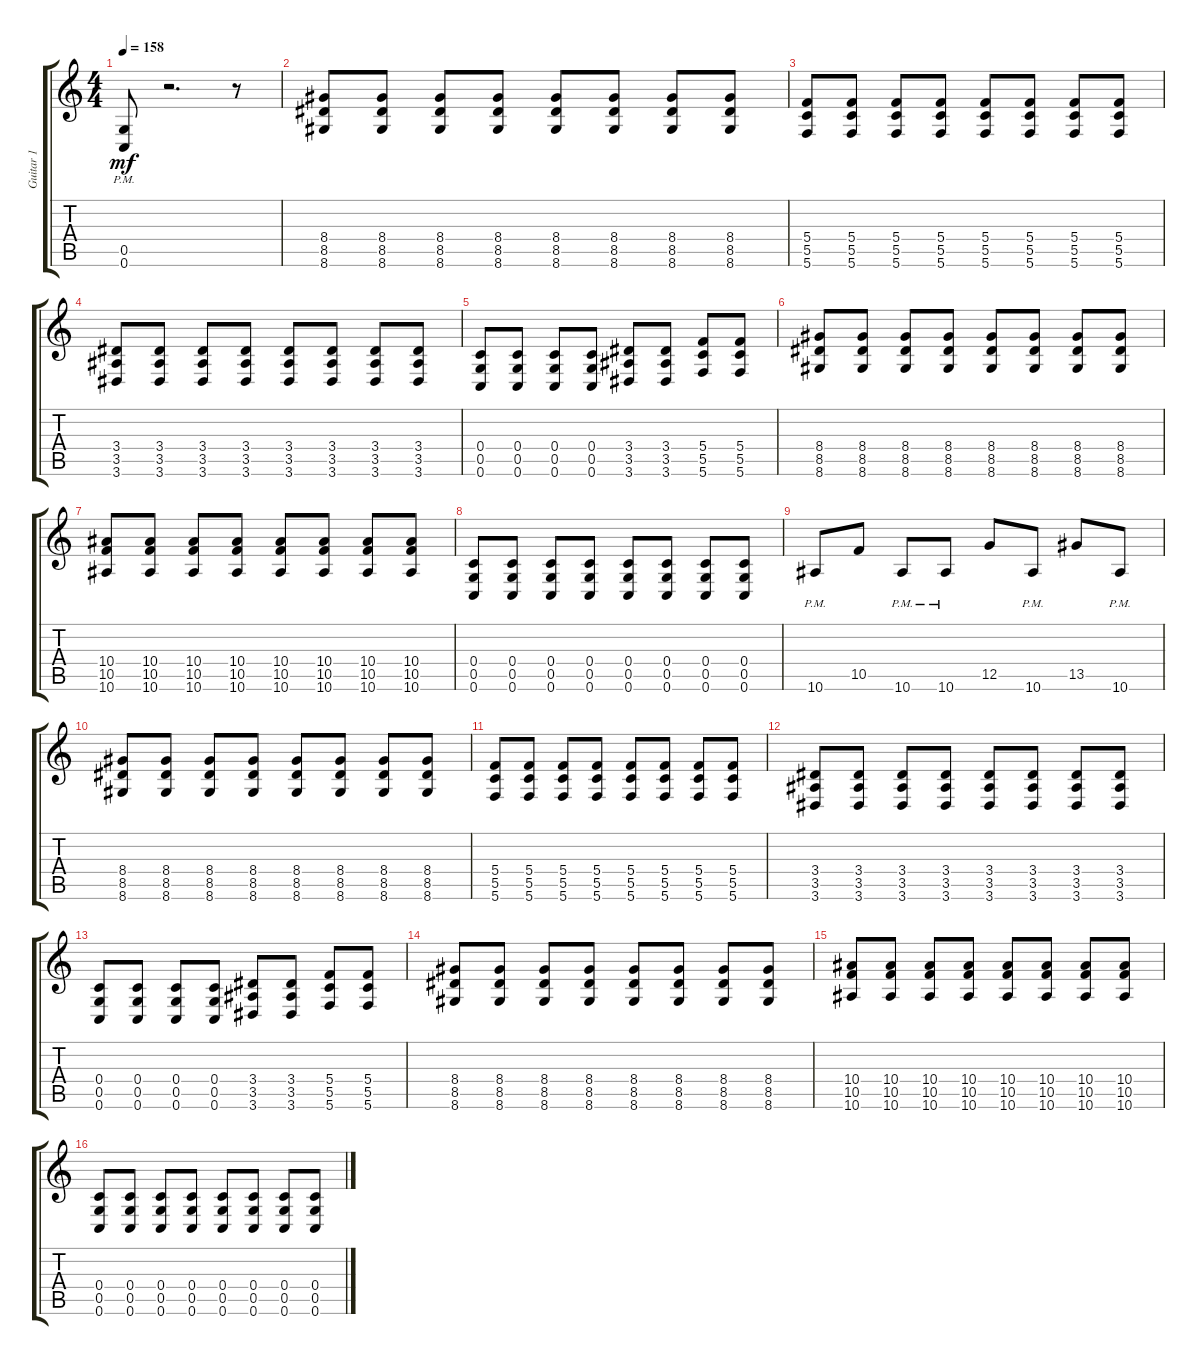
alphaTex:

\track ("Guitar 1" "Guitar 1") {instrument distortionguitar}
\staff {score tabs}
\tuning (D4 A3 F3 C3 G2 C2) {hide}
\ts (4 4)
\tempo 158
\clef g2
\ks c
(0.5{pm} 0.6{pm}).8{dy mf} r.2{d} r.8 |
(8.4 8.5 8.6).8 (8.4 8.5 8.6).8 (8.4 8.5 8.6).8 (8.4 8.5 8.6).8 (8.4 8.5 8.6).8 (8.4 8.5 8.6).8 (8.4 8.5 8.6).8 (8.4 8.5 8.6).8 |
(5.4 5.5 5.6).8 (5.4 5.5 5.6).8 (5.4 5.5 5.6).8 (5.4 5.5 5.6).8 (5.4 5.5 5.6).8 (5.4 5.5 5.6).8 (5.4 5.5 5.6).8 (5.4 5.5 5.6).8 |
(3.4 3.5 3.6).8 (3.4 3.5 3.6).8 (3.4 3.5 3.6).8 (3.4 3.5 3.6).8 (3.4 3.5 3.6).8 (3.4 3.5 3.6).8 (3.4 3.5 3.6).8 (3.4 3.5 3.6).8 |
(0.4 0.5 0.6).8 (0.4 0.5 0.6).8 (0.4 0.5 0.6).8 (0.4 0.5 0.6).8 (3.4 3.5 3.6).8 (3.4 3.5 3.6).8 (5.4 5.5 5.6).8 (5.4 5.5 5.6).8 |
(8.4 8.5 8.6).8 (8.4 8.5 8.6).8 (8.4 8.5 8.6).8 (8.4 8.5 8.6).8 (8.4 8.5 8.6).8 (8.4 8.5 8.6).8 (8.4 8.5 8.6).8 (8.4 8.5 8.6).8 |
(10.4 10.5 10.6).8 (10.4 10.5 10.6).8 (10.4 10.5 10.6).8 (10.4 10.5 10.6).8 (10.4 10.5 10.6).8 (10.4 10.5 10.6).8 (10.4 10.5 10.6).8 (10.4 10.5 10.6).8 |
(0.4 0.5 0.6).8 (0.4 0.5 0.6).8 (0.4 0.5 0.6).8 (0.4 0.5 0.6).8 (0.4 0.5 0.6).8 (0.4 0.5 0.6).8 (0.4 0.5 0.6).8 (0.4 0.5 0.6).8 |
10.6{pm}.8 10.5.8 10.6{pm}.8 10.6{pm}.8 12.5.8 10.6{pm}.8 13.5.8 10.6{pm}.8 |
(8.4 8.5 8.6).8 (8.4 8.5 8.6).8 (8.4 8.5 8.6).8 (8.4 8.5 8.6).8 (8.4 8.5 8.6).8 (8.4 8.5 8.6).8 (8.4 8.5 8.6).8 (8.4 8.5 8.6).8 |
(5.4 5.5 5.6).8 (5.4 5.5 5.6).8 (5.4 5.5 5.6).8 (5.4 5.5 5.6).8 (5.4 5.5 5.6).8 (5.4 5.5 5.6).8 (5.4 5.5 5.6).8 (5.4 5.5 5.6).8 |
(3.4 3.5 3.6).8 (3.4 3.5 3.6).8 (3.4 3.5 3.6).8 (3.4 3.5 3.6).8 (3.4 3.5 3.6).8 (3.4 3.5 3.6).8 (3.4 3.5 3.6).8 (3.4 3.5 3.6).8 |
(0.4 0.5 0.6).8 (0.4 0.5 0.6).8 (0.4 0.5 0.6).8 (0.4 0.5 0.6).8 (3.4 3.5 3.6).8 (3.4 3.5 3.6).8 (5.4 5.5 5.6).8 (5.4 5.5 5.6).8 |
(8.4 8.5 8.6).8 (8.4 8.5 8.6).8 (8.4 8.5 8.6).8 (8.4 8.5 8.6).8 (8.4 8.5 8.6).8 (8.4 8.5 8.6).8 (8.4 8.5 8.6).8 (8.4 8.5 8.6).8 |
(10.4 10.5 10.6).8 (10.4 10.5 10.6).8 (10.4 10.5 10.6).8 (10.4 10.5 10.6).8 (10.4 10.5 10.6).8 (10.4 10.5 10.6).8 (10.4 10.5 10.6).8 (10.4 10.5 10.6).8 |
(0.4 0.5 0.6).8 (0.4 0.5 0.6).8 (0.4 0.5 0.6).8 (0.4 0.5 0.6).8 (0.4 0.5 0.6).8 (0.4 0.5 0.6).8 (0.4 0.5 0.6).8 (0.4 0.5 0.6).8
